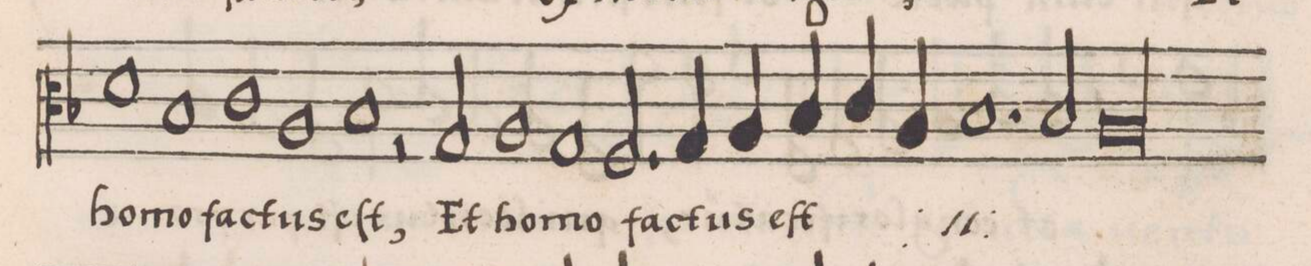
**kern	**text
*I"ALTVS	*
*clefC3	*
*k[b-]	*
*M2/1	*
1d	ho-
=91-	=91-
1B-	-mo
1c	fac-
=92-	=92-
1A	-tus
1B-	eſt,
=93-	=93-
2r	.
2G/	Et
1A	ho-
=94-	=94-
1G	-mo
2.F/	fac -
4G/	.
=95-	=95-
4A/	-tus
4B-/	.
4c/	eſt
4A/	.
1.B-	/fac-
=96-	=96-
2B-/	-tus
1A;	eſt/
=97-	=97-
0ryy	.
=98-	=98-
0ryy	.
=99-	=99-
0ryy	.
=100-	=100-
0ryy	.
=101-	=101-
0ryy	.
=102-	=102-
0ryy	.
=103-	=103-
0ryy	.
=104-	=104-
0ryy	.
=105-	=105-
0ryy	.
=106-	=106-
0ryy	.
=107-	=107-
0ryy	.
=108-	=108-
0ryy	.
=109-	=109-
0ryy	.
=110-	=110-
0ryy	.
=111-	=111-
0ryy	.
=112-	=112-
0ryy	.
=113-	=113-
0ryy	.
=114-	=114-
0ryy	.
=115-	=115-
0ryy	.
=116-	=116-
0ryy	.
=117-	=117-
0ryy	.
=118-	=118-
0ryy	.
=119-	=119-
0ryy	.
=120-	=120-
0ryy	.
=121-	=121-
0ryy	.
=122-	=122-
0ryy	.
=123-	=123-
0ryy	.
=124-	=124-
0ryy	.
=125-	=125-
0ryy	.
=126-	=126-
0ryy	.
=127-	=127-
0ryy	.
=128-	=128-
0ryy	.
=129-	=129-
0ryy	.
=130-	=130-
0ryy	.
=131-	=131-
0ryy	.
=132-	=132-
0ryy	.
=133-	=133-
0ryy	.
=134-	=134-
0ryy	.
=135-	=135-
0ryy	.
=136-	=136-
0ryy	.
=137-	=137-
0ryy	.
=138-	=138-
0ryy	.
=139-	=139-
0ryy	.
=140-	=140-
0ryy	.
=141-	=141-
0ryy	.
=142-	=142-
0ryy	.
=143-	=143-
0ryy	.
=144-	=144-
0ryy	.
=145-	=145-
0ryy	.
=146-	=146-
0ryy	.
=147-	=147-
0ryy	.
=148-	=148-
0ryy	.
=149-	=149-
0ryy	.
=150-	=150-
0ryy	.
=151-	=151-
0ryy	.
=152-	=152-
0ryy	.
=153||-	=153||-
*-	*-
